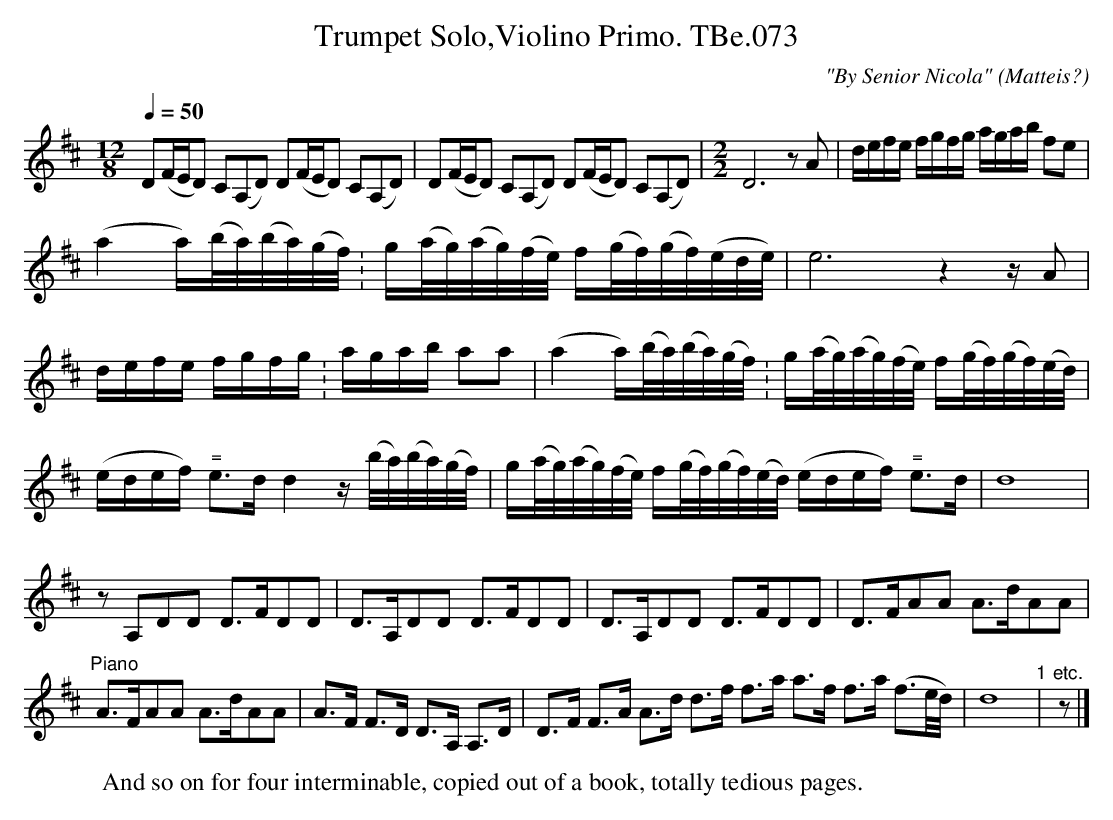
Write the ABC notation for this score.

X:1
T:Trumpet Solo,Violino Primo. TBe.073
M:12/8
L:1/8
Q:1/4=50
C:"By Senior Nicola" (Matteis?)
K:D major
D(F/E/D) C(A,D) D(F/E/D) C(A,D) | D(F/E/D) C(A,D)  D(F/E/D) C(A,D) | \
M:2/2
D6 z A | d/e/f/e/ f/g/f/g/ a/g/a/b/ fe |
(a2a/)(b/4a/4)(b/4a/4)(g/4f/4).|\
g/(a/4g/4)(a/4g/4)(f/4e/4) f/(g/4f/4)(g/4f/4)(e/4d/4e/4) | \
e6 z2  z/ A |
d/e/f/e/ f/g/f/g/.| a/g/a/b/ aa |\
(a2 a/)(b/4a/4)(b/4a/4)(g/4f/4).|\
g/(a/4g/4)(a/4g/4)(f/4e/4)  f/(g/4f/4)(g/4f/4)(e/4d/4)|
(e/d/e/f/) "^="e>d d2 z/ (b/4a/4)(b/4a/4)(g/4f/4) |\
g/(a/4g/4)(a/4g/4)(f/4e/4) f/(g/4f/4)(g/4f/4)(e/4d/4) (e/d/e/f/) "^="e>d|\
d8 |
zA,DD D>FDD | D>A,DD D>FDD |\
D>A,DD D>FDD | D>FAA A>dAA |
"^Piano" A>FAA A>dAA | A>F F>D D>A, A,>D |\
D>F F>A A>d d>f  f>a a>f f>a (f>e/d/4) | d8 "^1"|"^etc."z|]
W:And so on for four interminable, copied out of a book, totally tedious pages.
